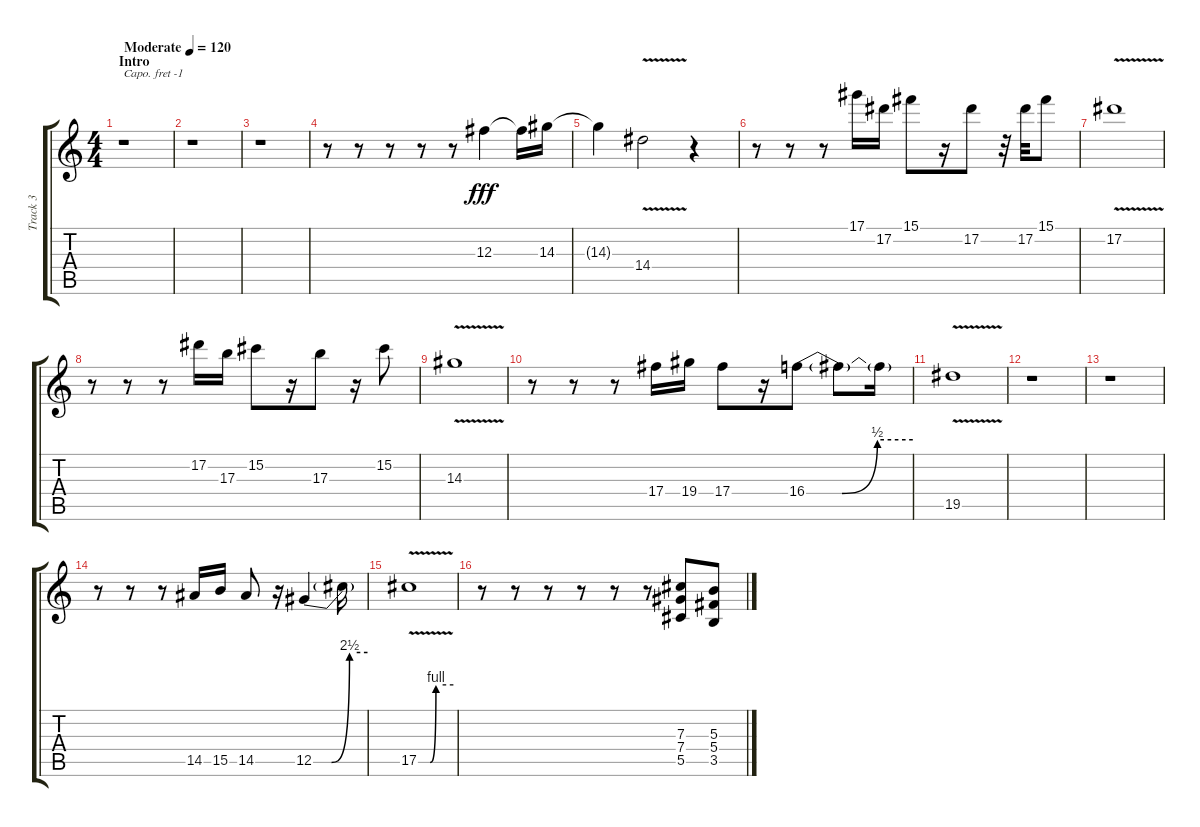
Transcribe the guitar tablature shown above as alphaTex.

\track ("Track 3" "Track 3") {instrument overdrivenguitar}
\staff {score tabs}
\capo -1
\tuning (E4 B3 G3 D3 A2 E2) {hide}
\ts (4 4)
\section ("" "Intro")
\tempo (120 "Moderate")
\clef g2
\ks c
r.1{dy fff instrument overdrivenguitar} |
r.1 |
r.1 |
r.8 r.8 r.8 r.8 r.8 12.3.4 12.3{t}.16 14.3.16 |
14.3{t}.4 14.4{v}.2 r.4 |
r.8 r.8 r.8 17.1.16 17.2.16 15.1.8 r.16 17.2.8 r.32 17.2.32 15.1.8 |
17.2{v}.1 |
r.8 r.8 r.8 17.2.16 17.3.16 15.2.8 r.16 17.3.8 r.16 15.2.8 |
14.3{v}.1 |
r.8 r.8 r.8 17.4.16 19.4.16 17.4.8 r.16 16.4{be (custom 0 0 20 0 40 2 60 2)}.8 16.4{t}.8 16.4{t}.16 |
19.5{v}.1 |
r.1 |
r.1 |
r.8 r.8 r.8 14.5.16 15.5.16 14.5.8 r.16 12.5{be (custom 0 0 20 0 40 10 60 10)}.4 12.5{t}.16 |
17.5{be (custom 0 0 20 0 30 4 60 4) v}.1 |
r.8 r.8 r.8 r.8 r.8 r.8 (7.3 7.4 5.5).8 (5.3 5.4 3.5).8
